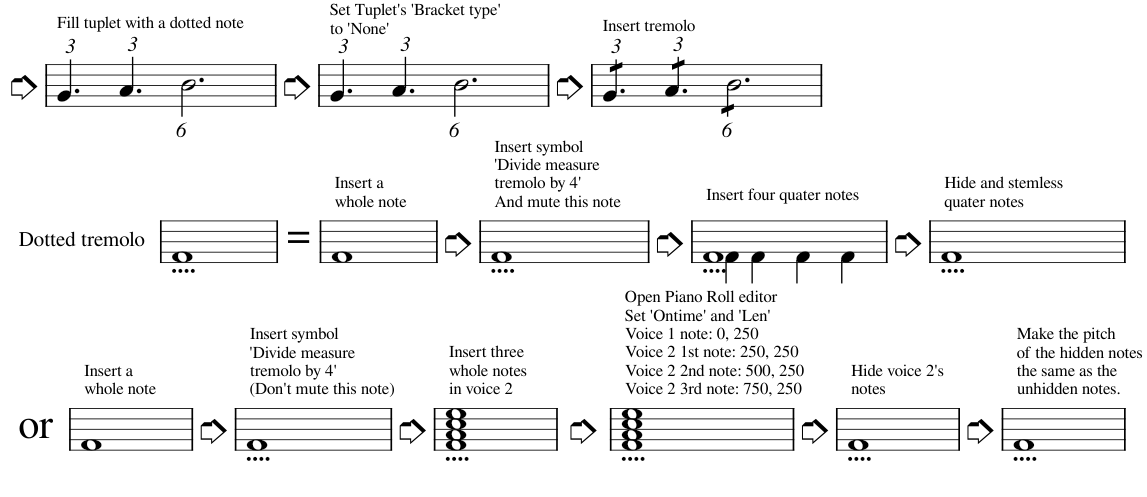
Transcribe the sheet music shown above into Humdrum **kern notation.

**kern
*part1
*staff1
*I"Piano
*I'Pno.
!!LO:PB:g=z
*clefG2
*k[]
*M4/4
=28
!LO:TX:a:t=Fill tuplet with a dotted note
6.g/
6.a/
3.b\
=29
!LO:TX:a:t=Set Tuplet's 'Bracket type'
!LO:TX:a:t=to 'None'
6.g/
6.a/
3.b\
=30
!LO:TX:a:t=Insert tremolo
*tremolo
12g/L
12g/
12g/J
12a/L
12a/
12a/J
12b\L
12b\
12b\
12b\
12b\
12b\J
*Xtremolo
!!LO:LB:g=z
=31
*^
1f	1f 1f 1f
=32	=32
!LO:TX:a:t=Insert a	!
!LO:TX:a:t=whole note	!
*v	*v
1f
=33
!LO:TX:a:t=Insert symbol
!LO:TX:a:t='Divide measure
!LO:TX:a:t=tremolo by 4'
!LO:TX:a:t=And mute this note
1f
=34
*^
!LO:TX:a:t=Insert four quater notes	!
1f	4f\
.	4f\
.	4f\
.	4f\
=35	=35
!LO:TX:a:t=Hide and stemless	!
!LO:TX:a:t=quater notes	!
1f	4f!
.	4f!
.	4f!
.	4f!
!!LO:LB:g=z	!!
=36	=36
!LO:TX:a:t=Insert a	!
!LO:TX:a:t=whole note	!
*v	*v
1f
=37
*clefG2
!LO:TX:a:t=Insert symbol
!LO:TX:a:t='Divide measure
!LO:TX:a:t=tremolo by 4'
!LO:TX:a:t=(Don't mute this note)
1f
=38
*^
!LO:TX:a:t=Insert three	!
!LO:TX:a:t=whole notes	!
!LO:TX:a:t=in voice 2	!
1f	1a 1cc 1ee
=39	=39
!LO:TX:a:t=Open Piano Roll editor	!
!LO:TX:a:t=Set 'Ontime' and 'Len'	!
!LO:TX:a:t=Voice 1 note&colon; 0, 250	!
!LO:TX:a:t=Voice 2 1st note&colon; 250, 250	!
!LO:TX:a:t=Voice 2 2nd note&colon; 500, 250	!
!LO:TX:a:t=Voice 2 3rd note&colon; 750, 250	!
1f	1a 1cc 1ee
=40	=40
!LO:TX:a:t=Hide voice 2's	!
!LO:TX:a:t=notes	!
1f	1a 1cc 1ee
=41	=41
!LO:TX:a:t=Make the pitch	!
!LO:TX:a:t=of the hidden notes	!
!LO:TX:a:t=the same as the	!
!LO:TX:a:t=unhidden notes.	!
1f	1f 1f 1f
*v	*v
=
*-
